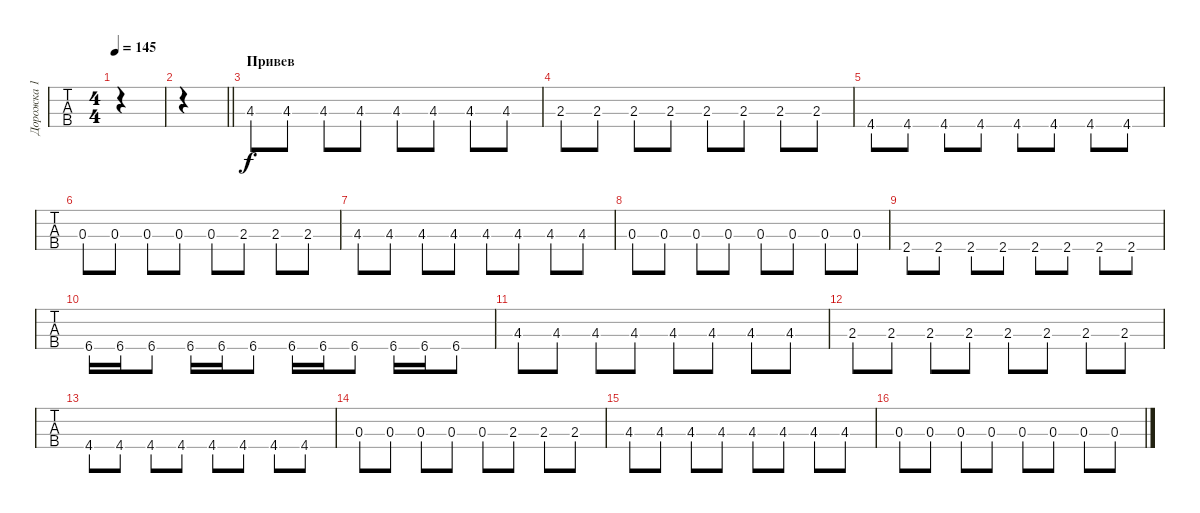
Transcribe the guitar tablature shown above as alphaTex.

\track ("Дорожка 1" "Дорожка 1") {instrument electricbasspick}
\staff {tabs}
\tuning (F2 C2 G1 C1) {hide}
\ts (4 4)
\tempo 145
\clef f4
\ks c
|
\barLineRight lightlight
|
\section ("" "Привев")
4.3.8 4.3.8 4.3.8 4.3.8 4.3.8 4.3.8 4.3.8 4.3.8 |
2.3.8 2.3.8 2.3.8 2.3.8 2.3.8 2.3.8 2.3.8 2.3.8 |
4.4.8 4.4.8 4.4.8 4.4.8 4.4.8 4.4.8 4.4.8 4.4.8 |
0.3.8 0.3.8 0.3.8 0.3.8 0.3.8 2.3.8 2.3.8 2.3.8 |
4.3.8 4.3.8 4.3.8 4.3.8 4.3.8 4.3.8 4.3.8 4.3.8 |
0.3.8 0.3.8 0.3.8 0.3.8 0.3.8 0.3.8 0.3.8 0.3.8 |
2.4.8 2.4.8 2.4.8 2.4.8 2.4.8 2.4.8 2.4.8 2.4.8 |
6.4.16 6.4.16 6.4.8 6.4.16 6.4.16 6.4.8 6.4.16 6.4.16 6.4.8 6.4.16 6.4.16 6.4.8 |
4.3.8 4.3.8 4.3.8 4.3.8 4.3.8 4.3.8 4.3.8 4.3.8 |
2.3.8 2.3.8 2.3.8 2.3.8 2.3.8 2.3.8 2.3.8 2.3.8 |
4.4.8 4.4.8 4.4.8 4.4.8 4.4.8 4.4.8 4.4.8 4.4.8 |
0.3.8 0.3.8 0.3.8 0.3.8 0.3.8 2.3.8 2.3.8 2.3.8 |
4.3.8 4.3.8 4.3.8 4.3.8 4.3.8 4.3.8 4.3.8 4.3.8 |
0.3.8 0.3.8 0.3.8 0.3.8 0.3.8 0.3.8 0.3.8 0.3.8
